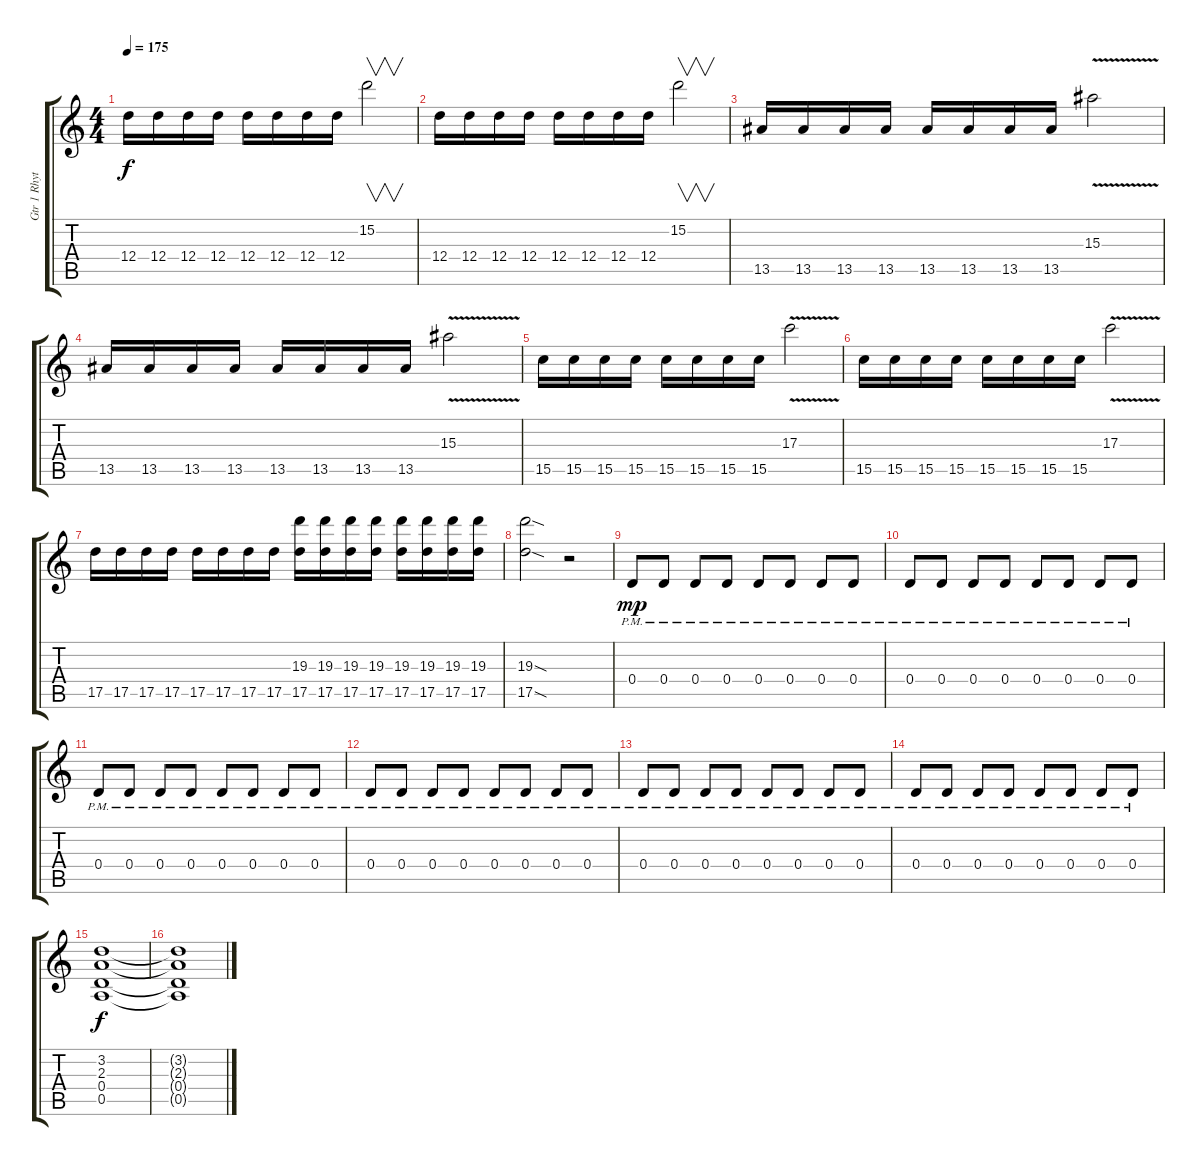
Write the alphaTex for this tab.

\track ("Gtr 1 Rhytm(Nenad Šprem)" "Gtr 1 Rhyt") {instrument distortionguitar}
\staff {score tabs}
\tuning (E4 B3 G3 D3 A2 E2) {hide}
\ts (4 4)
\tempo 175
\clef g2
\ks c
12.4.16{dy f} 12.4.16 12.4.16 12.4.16 12.4.16 12.4.16 12.4.16 12.4.16 15.2.2{v} |
12.4.16 12.4.16 12.4.16 12.4.16 12.4.16 12.4.16 12.4.16 12.4.16 15.2.2{v} |
13.5.16 13.5.16 13.5.16 13.5.16 13.5.16 13.5.16 13.5.16 13.5.16 15.3{v}.2 |
13.5.16 13.5.16 13.5.16 13.5.16 13.5.16 13.5.16 13.5.16 13.5.16 15.3{v}.2 |
15.5.16 15.5.16 15.5.16 15.5.16 15.5.16 15.5.16 15.5.16 15.5.16 17.3{v}.2 |
15.5.16 15.5.16 15.5.16 15.5.16 15.5.16 15.5.16 15.5.16 15.5.16 17.3{v}.2 |
17.5.16 17.5.16 17.5.16 17.5.16 17.5.16 17.5.16 17.5.16 17.5.16 (19.3 17.5).16 (19.3 17.5).16 (19.3 17.5).16 (19.3 17.5).16 (19.3 17.5).16 (19.3 17.5).16 (19.3 17.5).16 (19.3 17.5).16 |
(19.3{sod} 17.5{sod}).2 r.2 |
0.4{pm}.8{dy mp} 0.4{pm}.8 0.4{pm}.8 0.4{pm}.8 0.4{pm}.8 0.4{pm}.8 0.4{pm}.8 0.4{pm}.8 |
0.4{pm}.8 0.4{pm}.8 0.4{pm}.8 0.4{pm}.8 0.4{pm}.8 0.4{pm}.8 0.4{pm}.8 0.4{pm}.8 |
0.4{pm}.8 0.4{pm}.8 0.4{pm}.8 0.4{pm}.8 0.4{pm}.8 0.4{pm}.8 0.4{pm}.8 0.4{pm}.8 |
0.4{pm}.8 0.4{pm}.8 0.4{pm}.8 0.4{pm}.8 0.4{pm}.8 0.4{pm}.8 0.4{pm}.8 0.4{pm}.8 |
0.4{pm}.8 0.4{pm}.8 0.4{pm}.8 0.4{pm}.8 0.4{pm}.8 0.4{pm}.8 0.4{pm}.8 0.4{pm}.8 |
0.4{pm}.8 0.4{pm}.8 0.4{pm}.8 0.4{pm}.8 0.4{pm}.8 0.4{pm}.8 0.4{pm}.8 0.4{pm}.8 |
(3.2 2.3 0.4 0.5).1{dy f} |
(3.2{t} 2.3{t} 0.4{t} 0.5{t}).1
